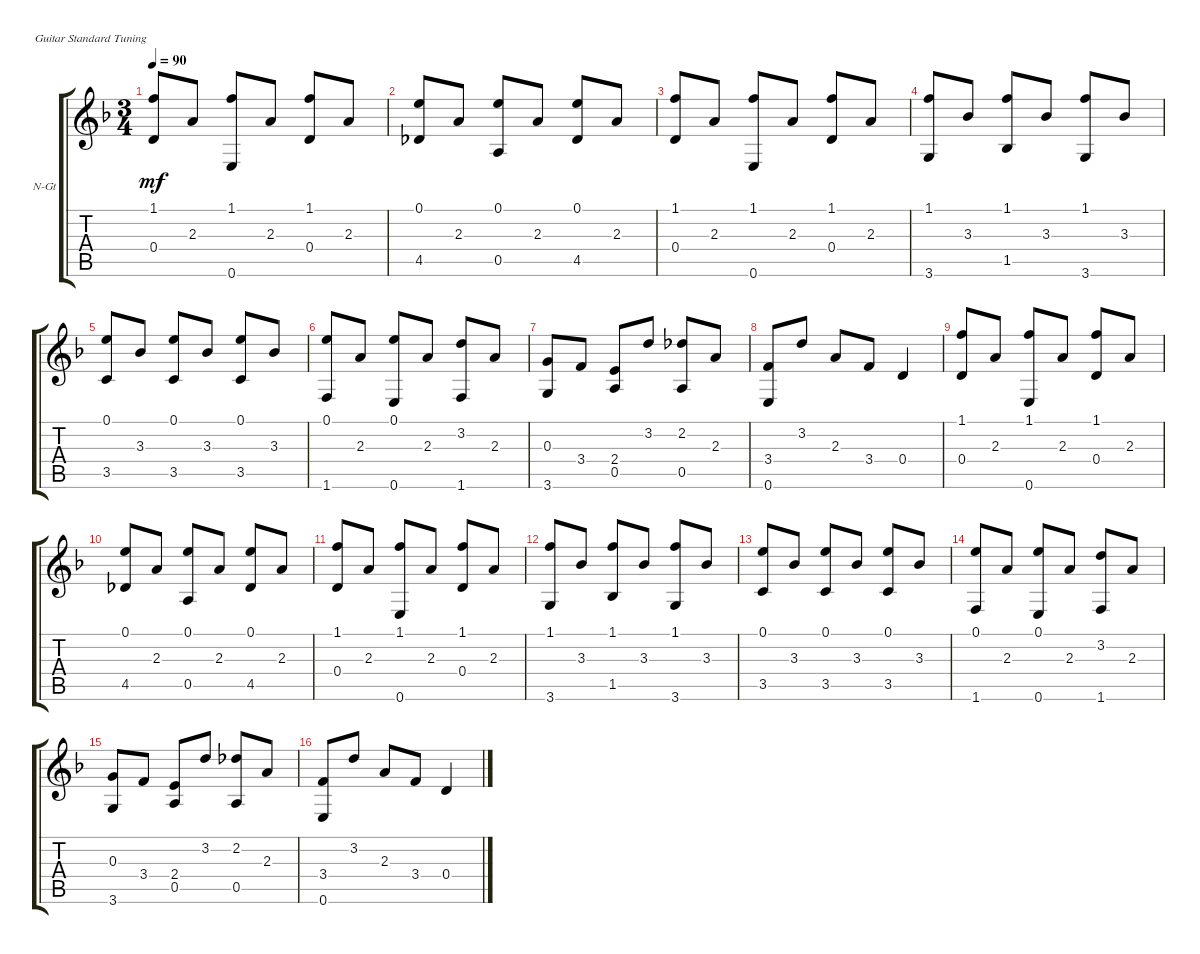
\defaultSystemsLayout 4
\bracketExtendMode groupsimilarinstruments
\firstSystemTrackNameOrientation horizontal
\otherSystemsTrackNameOrientation horizontal
\track ("Nylon Guitar" "N-Gt") {instrument acousticguitarnylon}
\staff {score tabs}
\tuning (E4 B3 G3 D3 A2 E2)
\ts (3 4)
\tempo 90
\clef g2
\ks dminor
(0.4 1.1).8{dy mf} 2.3.8 (1.1 0.6).8 2.3.8 (0.4 1.1).8 2.3.8 |
(0.1 4.5).8 2.3.8 (0.1 0.5).8 2.3.8 (0.1 4.5).8 2.3.8 |
(1.1 0.4).8 2.3.8 (1.1 0.6).8 2.3.8 (1.1 0.4).8 2.3.8 |
(1.1 3.6).8 3.3.8 (1.1 1.5).8 3.3.8 (1.1 3.6).8 3.3.8 |
(0.1 3.5).8 3.3.8 (0.1 3.5).8 3.3.8 (0.1 3.5).8 3.3.8 |
(0.1 1.6).8 2.3.8 (0.1 0.6).8 2.3.8 (3.2 1.6).8 2.3.8 |
(0.3 3.6).8 3.4.8 (2.4 0.5).8 3.2.8 (2.2 0.5).8 2.3.8 |
(3.4 0.6).8 3.2.8 2.3.8 3.4.8 0.4.4 |
(1.1 0.4).8 2.3.8 (1.1 0.6).8 2.3.8 (1.1 0.4).8 2.3.8 |
(4.5 0.1).8 2.3.8 (0.5 0.1).8 2.3.8 (0.1 4.5).8 2.3.8 |
(1.1 0.4).8 2.3.8 (0.6 1.1).8 2.3.8 (1.1 0.4).8 2.3.8 |
(1.1 3.6).8 3.3.8 (1.1 1.5).8 3.3.8 (1.1 3.6).8 3.3.8 |
(0.1 3.5).8 3.3.8 (0.1 3.5).8 3.3.8 (0.1 3.5).8 3.3.8 |
(0.1 1.6).8 2.3.8 (0.1 0.6).8 2.3.8 (3.2 1.6).8 2.3.8 |
(0.3 3.6).8 3.4.8 (2.4 0.5).8 3.2.8 (2.2 0.5).8 2.3.8 |
(3.4 0.6).8 3.2.8 2.3.8 3.4.8 0.4.4
